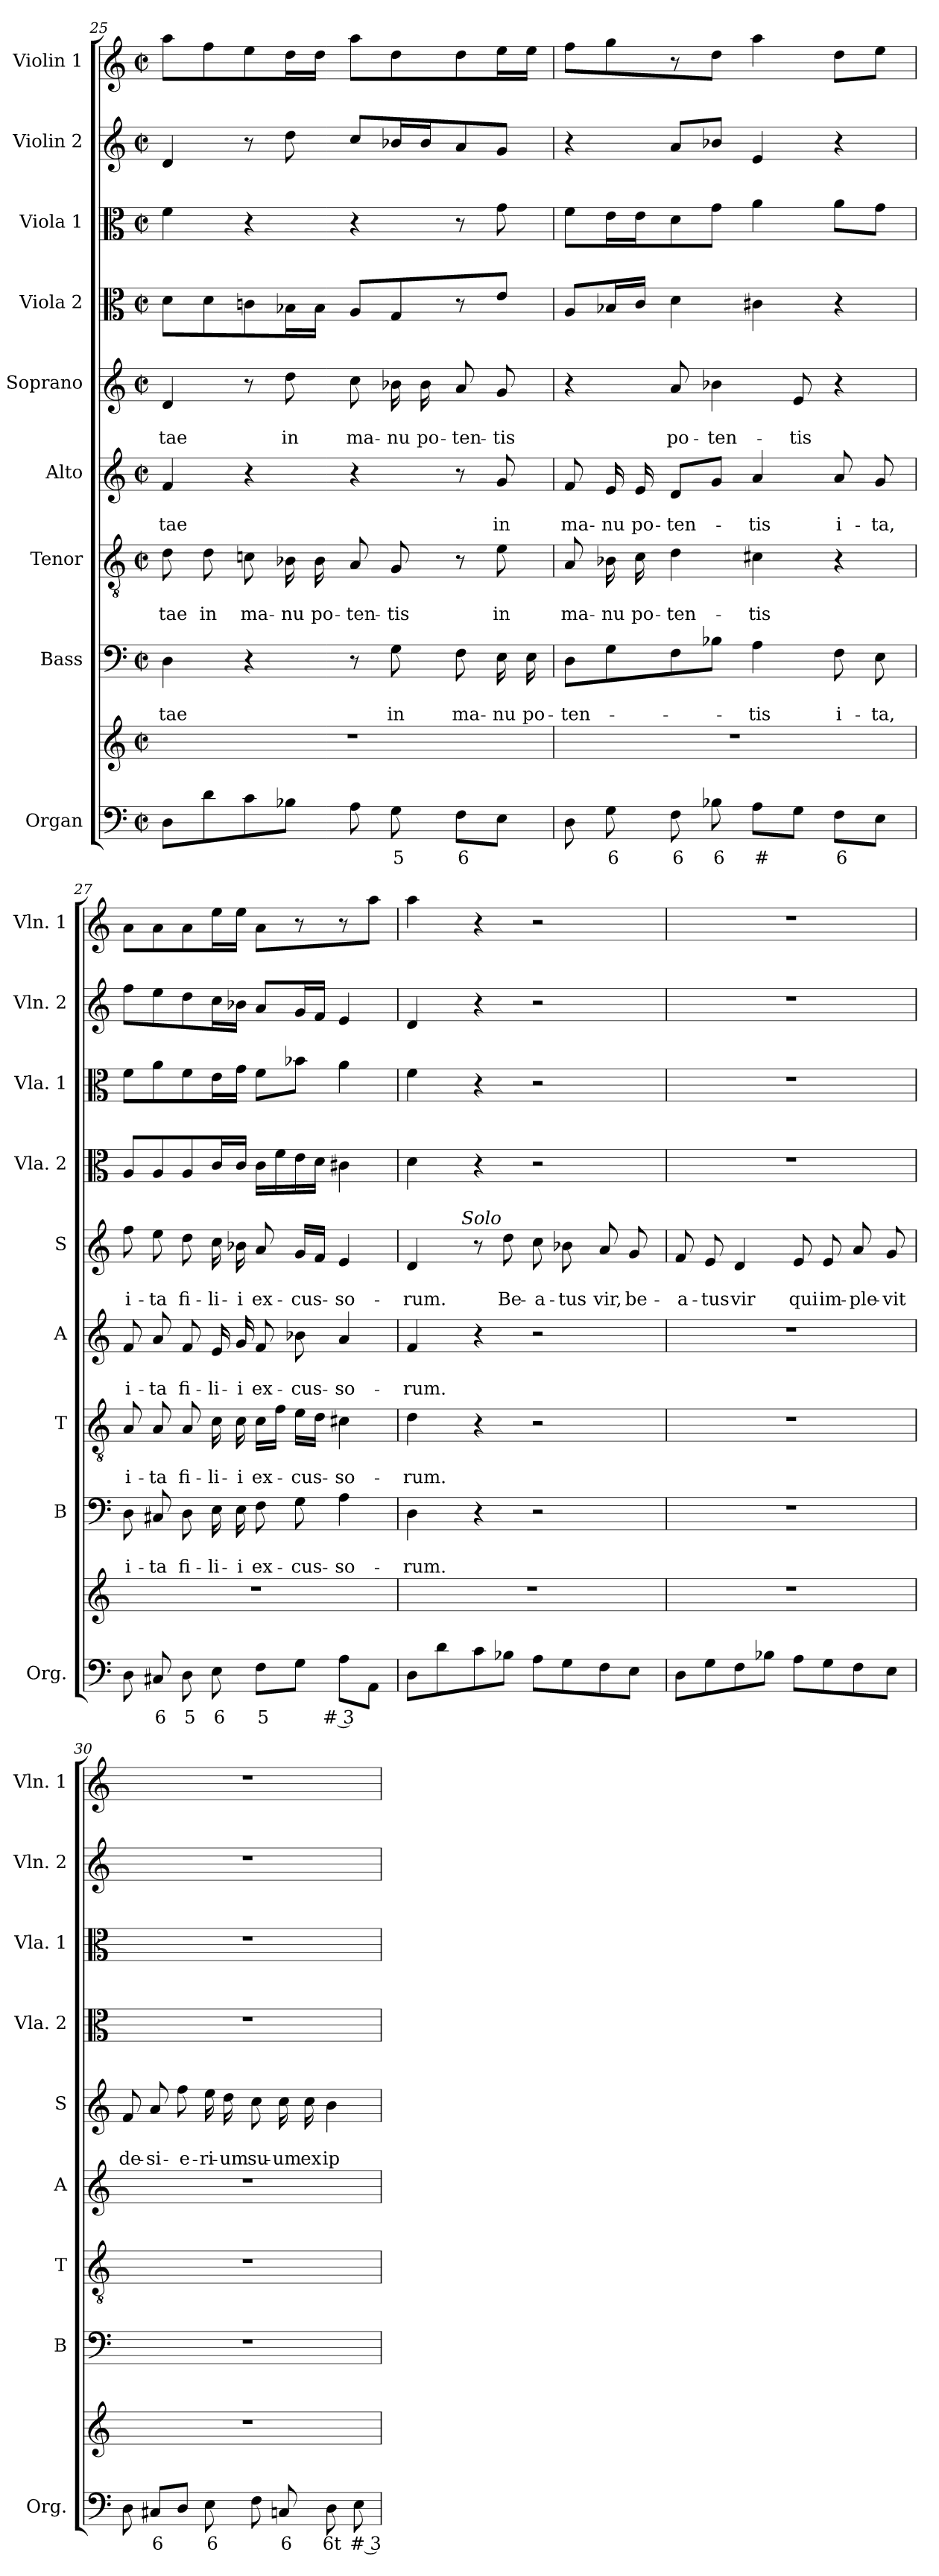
**kern	**text	**kern	**kern	**text	**text	**kern	**text	**text	**kern	**text	**text	**kern	**text	**text	**kern	**kern	**kern	**kern
*part9	*part9	*part9	*part8	*part8	*part8	*part7	*part7	*part7	*part6	*part6	*part6	*part5	*part5	*part5	*part4	*part3	*part2	*part1
*staff10	*staff10	*staff9	*staff8	*staff8	*staff8	*staff7	*staff7	*staff7	*staff6	*staff6	*staff6	*staff5	*staff5	*staff5	*staff4	*staff3	*staff2	*staff1
*I"Organ	*	*	*I"Bass	*	*	*I"Tenor	*	*	*I"Alto	*	*	*I"Soprano	*	*	*I"Viola 2	*I"Viola 1	*I"Violin 2	*I"Violin 1
*I'Org.	*	*	*I'B	*	*	*I'T	*	*	*I'A	*	*	*I'S	*	*	*I'Vla. 2	*I'Vla. 1	*I'Vln. 2	*I'Vln. 1
*clefF4	*	*clefG2	*clefF4	*	*	*clefGv2	*	*	*clefG2	*	*	*clefG2	*	*	*clefC3	*clefC3	*clefG2	*clefG2
*k[]	*	*k[]	*k[]	*	*	*k[]	*	*	*k[]	*	*	*k[]	*	*	*k[]	*k[]	*k[]	*k[]
*C:	*	*C:	*C:	*	*	*C:	*	*	*C:	*	*	*C:	*	*	*C:	*C:	*C:	*C:
*M2/2	*	*M2/2	*M2/2	*	*	*M2/2	*	*	*M2/2	*	*	*M2/2	*	*	*M2/2	*M2/2	*M2/2	*M2/2
*met(c|)	*	*met(c|)	*met(c|)	*	*	*met(c|)	*	*	*met(c|)	*	*	*met(c|)	*	*	*met(c|)	*met(c|)	*met(c|)	*met(c|)
=25	=25	=25	=25	=25	=25	=25	=25	=25	=25	=25	=25	=25	=25	=25	=25	=25	=25	=25
!	!	!	!	!	!LO:LY:b	!	!	!LO:LY:b	!	!	!LO:LY:b	!	!	!LO:LY:b	!	!	!	!
8D\L	.	1r	4D\	.	-tae	8d\	.	-tae	4f/	.	-tae	4d/	.	-tae	8d\L	4f\	4d/	8aa\L
!	!	!	!	!	!	!	!	!LO:LY:b	!	!	!	!	!	!	!	!	!	!
8d\	.	.	.	.	.	8d\	.	in	.	.	.	.	.	.	8d\	.	.	8ff\
!	!	!	!	!	!	!	!	!LO:LY:b	!	!	!	!	!	!	!	!	!	!
8c\	.	.	4r	.	.	8cni\	.	ma-	4r	.	.	8r	.	.	8cni\	4r	8r	8ee\
!	!	!	!	!	!	!	!	!LO:LY:b	!	!	!	!	!	!LO:LY:b	!	!	!	!
8B-X\J	.	.	.	.	.	16B-X\	.	-nu	.	.	.	8dd\	.	in	16B-X\L	.	8dd\	16dd\L
!	!	!	!	!	!	!	!	!LO:LY:b	!	!	!	!	!	!	!	!	!	!
.	.	.	.	.	.	16B-\	.	po-	.	.	.	.	.	.	16B-\JJ	.	.	16dd\JJ
!	!	!	!	!	!	!	!	!LO:LY:b	!	!	!	!	!	!LO:LY:b	!	!	!	!
8A\	.	.	8r	.	.	8A/	.	-ten-	4r	.	.	8cc\	.	ma-	8A/L	4r	8cc/L	8aa\L
!	!LO:LY:b	!	!	!	!LO:LY:b	!	!	!LO:LY:b	!	!	!	!	!	!LO:LY:b	!	!	!	!
8G\	5	.	8G\	.	in	8G/	.	-tis	.	.	.	16b-X\	.	-nu	8G/	.	16b-X/L	8dd\
!	!	!	!	!	!	!	!	!	!	!	!	!	!	!LO:LY:b	!	!	!	!
.	.	.	.	.	.	.	.	.	.	.	.	16b-\	.	po-	.	.	16b-/J	.
!	!LO:LY:b	!	!	!	!LO:LY:b	!	!	!	!	!	!	!	!	!LO:LY:b	!	!	!	!
8F\L	6	.	8F\	.	ma-	8r	.	.	8r	.	.	8a/	.	-ten-	8r	8r	8a/	8dd\
!	!	!	!	!	!LO:LY:b	!	!	!LO:LY:b	!	!	!LO:LY:b	!	!	!LO:LY:b	!	!	!	!
8E\J	.	.	16E\	.	-nu	8e\	.	in	8g/	.	in	8g/	.	-tis	8e/J	8g\	8g/J	16ee\L
!	!	!	!	!	!LO:LY:b	!	!	!	!	!	!	!	!	!	!	!	!	!
.	.	.	16E\	.	po-	.	.	.	.	.	.	.	.	.	.	.	.	16ee\JJ
=26	=26	=26	=26	=26	=26	=26	=26	=26	=26	=26	=26	=26	=26	=26	=26	=26	=26	=26
!	!	!	!	!	!LO:LY:b	!	!	!LO:LY:b	!	!	!LO:LY:b	!	!	!	!	!	!	!
8D\	.	1r	8D\L	.	-ten-	8A/	.	ma-	8f/	.	ma-	4r	.	.	8A/L	8f\L	4r	8ff\L
!	!LO:LY:b	!	!	!	!	!	!	!LO:LY:b	!	!	!LO:LY:b	!	!	!	!	!	!	!
8G\	6	.	8G\	.	.	16B-X\	.	-nu	16e/	.	-nu	.	.	.	16B-X/L	16e\L	.	8gg\
!	!	!	!	!	!	!	!	!LO:LY:b	!	!	!LO:LY:b	!	!	!	!	!	!	!
.	.	.	.	.	.	16c\	.	po-	16e/	.	po-	.	.	.	16c/JJ	16e\J	.	.
!	!LO:LY:b	!	!	!	!	!	!	!LO:LY:b	!	!	!LO:LY:b	!	!	!LO:LY:b	!	!	!	!
8F\	6	.	8F\	.	.	4d\	.	-ten-	8d/L	.	-ten-	8a/	.	po-	4d\	8d\	8a/L	8r
!	!LO:LY:b	!	!	!	!	!	!	!	!	!	!	!	!	!LO:LY:b	!	!	!	!
8B-X\	6	.	8B-X\J	.	.	.	.	.	8g/J	.	.	4b-X\	.	-ten-	.	8g\J	8b-X/J	8dd\J
!	!LO:LY:b	!	!	!	!LO:LY:b	!	!	!LO:LY:b	!	!	!LO:LY:b	!	!	!	!	!	!	!
8A\L	#	.	4A\	.	-tis	4c#X\	.	-tis	4a/	.	-tis	.	.	.	4c#X\	4a\	4e/	4aa\
!	!	!	!	!	!	!	!	!	!	!	!	!	!	!LO:LY:b	!	!	!	!
8G\J	.	.	.	.	.	.	.	.	.	.	.	8e/	.	-tis	.	.	.	.
!	!LO:LY:b	!	!	!	!LO:LY:b	!	!	!	!	!	!LO:LY:b	!	!	!	!	!	!	!
8F\L	6	.	8F\	.	i-	4r	.	.	8a/	.	i-	4r	.	.	4r	8a\L	4r	8dd\L
!	!	!	!	!	!LO:LY:b	!	!	!	!	!	!LO:LY:b	!	!	!	!	!	!	!
8E\J	.	.	8E\	.	-ta,	.	.	.	8g/	.	-ta,	.	.	.	.	8g\J	.	8ee\J
=27	=27	=27	=27	=27	=27	=27	=27	=27	=27	=27	=27	=27	=27	=27	=27	=27	=27	=27
!	!	!	!	!	!LO:LY:b	!	!	!LO:LY:b	!	!	!LO:LY:b	!	!	!LO:LY:b	!	!	!	!
8D\	.	1r	8D\	.	i-	8A/	.	i-	8f/	.	i-	8ff\	.	i-	8A/L	8f\L	8ff\L	8a\L
!	!LO:LY:b	!	!	!	!LO:LY:b	!	!	!LO:LY:b	!	!	!LO:LY:b	!	!	!LO:LY:b	!	!	!	!
8C#X/	6	.	8C#X/	.	-ta	8A/	.	-ta	8a/	.	-ta	8ee\	.	-ta	8A/	8a\	8ee\	8a\
!	!LO:LY:b	!	!	!	!LO:LY:b	!	!	!LO:LY:b	!	!	!LO:LY:b	!	!	!LO:LY:b	!	!	!	!
8D\	5	.	8D\	.	fi-	8A/	.	fi-	8f/	.	fi-	8dd\	.	fi-	8A/	8f\	8dd\	8a\
!	!LO:LY:b	!	!	!	!LO:LY:b	!	!	!LO:LY:b	!	!	!LO:LY:b	!	!	!LO:LY:b	!	!	!	!
8E\	6	.	16E\	.	-li-	16c\	.	-li-	16e/	.	-li-	16cc\	.	-li-	16c/L	16e\L	16cc\L	16ee\L
!	!	!	!	!	!LO:LY:b	!	!	!LO:LY:b	!	!	!LO:LY:b	!	!	!LO:LY:b	!	!	!	!
.	.	.	16E\	.	-i	16c\	.	-i	16g/	.	-i	16b-X\	.	-i	16c/JJ	16g\JJ	16b-X\JJ	16ee\JJ
!	!LO:LY:b	!	!	!	!LO:LY:b	!	!	!LO:LY:b	!	!	!LO:LY:b	!	!	!LO:LY:b	!	!	!	!
8F\L	5	.	8F\	.	ex-	16c\LL	.	ex-	8f/	.	ex-	8a/	.	ex-	16c\LL	8f\L	8a/L	8a\L
.	.	.	.	.	.	16f\JJ	.	.	.	.	.	.	.	.	16f\	.	.	.
!	!	!	!	!	!LO:LY:b	!	!	!LO:LY:b	!	!	!LO:LY:b	!	!	!LO:LY:b	!	!	!	!
8G\J	.	.	8G\	.	-cus-	16e\LL	.	-cus-	8b-X\	.	-cus-	16g/LL	.	-cus-	16e\	8b-X\J	16g/L	8r
.	.	.	.	.	.	16d\JJ	.	.	.	.	.	16f/JJ	.	.	16d\JJ	.	16f/JJ	.
!	!LO:LY:b	!	!	!	!LO:LY:b	!	!	!LO:LY:b	!	!	!LO:LY:b	!	!	!LO:LY:b	!	!	!	!
8A\L	# 3	.	4A\	.	-so-	4c#X\	.	-so-	4a/	.	-so-	4e/	.	-so-	4c#X\	4a\	4e/	8r
8AA\J	.	.	.	.	.	.	.	.	.	.	.	.	.	.	.	.	.	8aa\J
=28	=28	=28	=28	=28	=28	=28	=28	=28	=28	=28	=28	=28	=28	=28	=28	=28	=28	=28
!	!	!	!	!	!LO:LY:b	!	!	!LO:LY:b	!	!	!LO:LY:b	!	!	!LO:LY:b	!	!	!	!
*	*	*	*	*	*	*	*	*	*	*	*	*^	*	*	*	*	*	*
8D\L	.	1r	4D\	.	-rum.	4d\	.	-rum.	4f/	.	-rum.	4d/	8..ryy	.	-rum.	4d\	4f\	4d/	4aa\
8d\	.	.	.	.	.	.	.	.	.	.	.	.	.	.	.	.	.	.	.
!	!	!	!	!	!	!	!	!	!	!	!	!	!LO:TX:a:i:t=Solo	!	!	!	!	!	!
.	.	.	.	.	.	.	.	.	.	.	.	.	2ryy	.	.	.	.	.	.
8c\	.	.	4r	.	.	4r	.	.	4r	.	.	8r	.	.	.	4r	4r	4r	4r
!	!	!	!	!	!	!	!	!	!	!	!	!	!	!	!LO:LY:b	!	!	!	!
8B-X\J	.	.	.	.	.	.	.	.	.	.	.	8dd\	.	.	Be-	.	.	.	.
!	!	!	!	!	!	!	!	!	!	!	!	!	!	!	!LO:LY:b	!	!	!	!
8A\L	.	.	2r	.	.	2r	.	.	2r	.	.	8cc\	.	.	-a-	2r	2r	2r	2r
!	!	!	!	!	!	!	!	!	!	!	!	!	!	!	!LO:LY:b	!	!	!	!
8G\	.	.	.	.	.	.	.	.	.	.	.	8b-X\	.	.	-tus	.	.	.	.
.	.	.	.	.	.	.	.	.	.	.	.	.	4ryy	.	.	.	.	.	.
!	!	!	!	!	!	!	!	!	!	!	!	!	!	!	!LO:LY:b	!	!	!	!
8F\	.	.	.	.	.	.	.	.	.	.	.	8a/	.	.	vir,	.	.	.	.
!	!	!	!	!	!	!	!	!	!	!	!	!	!	!	!LO:LY:b	!	!	!	!
8E\J	.	.	.	.	.	.	.	.	.	.	.	8g/	.	.	be-	.	.	.	.
.	.	.	.	.	.	.	.	.	.	.	.	.	32ryy	.	.	.	.	.	.
!!LO:LB:g=z
=29	=29	=29	=29	=29	=29	=29	=29	=29	=29	=29	=29	=29	=29	=29	=29	=29	=29	=29	=29
!	!	!	!	!	!	!	!	!	!	!	!	!	!	!	!LO:LY:b	!	!	!	!
*	*	*	*	*	*	*	*	*	*	*	*	*v	*v	*	*	*	*	*	*
8D\L	.	1r	1r	.	.	1r	.	.	1r	.	.	8f/	.	-a-	1r	1r	1r	1r
!	!	!	!	!	!	!	!	!	!	!	!	!	!	!LO:LY:b	!	!	!	!
8G\	.	.	.	.	.	.	.	.	.	.	.	8e/	.	-tus	.	.	.	.
!	!	!	!	!	!	!	!	!	!	!	!	!	!	!LO:LY:b	!	!	!	!
8F\	.	.	.	.	.	.	.	.	.	.	.	4d/	.	vir	.	.	.	.
8B-X\J	.	.	.	.	.	.	.	.	.	.	.	.	.	.	.	.	.	.
!	!	!	!	!	!	!	!	!	!	!	!	!	!	!LO:LY:b	!	!	!	!
8A\L	.	.	.	.	.	.	.	.	.	.	.	8e/	.	qui	.	.	.	.
!	!	!	!	!	!	!	!	!	!	!	!	!	!	!LO:LY:b	!	!	!	!
8G\	.	.	.	.	.	.	.	.	.	.	.	8e/	.	im-	.	.	.	.
!	!	!	!	!	!	!	!	!	!	!	!	!	!	!LO:LY:b	!	!	!	!
8F\	.	.	.	.	.	.	.	.	.	.	.	8a/	.	-ple-	.	.	.	.
!	!	!	!	!	!	!	!	!	!	!	!	!	!	!LO:LY:b	!	!	!	!
8E\J	.	.	.	.	.	.	.	.	.	.	.	8g/	.	-vit	.	.	.	.
=30	=30	=30	=30	=30	=30	=30	=30	=30	=30	=30	=30	=30	=30	=30	=30	=30	=30	=30
!	!	!	!	!	!	!	!	!	!	!	!	!	!	!LO:LY:b	!	!	!	!
8D\	.	1r	1r	.	.	1r	.	.	1r	.	.	8f/	.	de-	1r	1r	1r	1r
!	!LO:LY:b	!	!	!	!	!	!	!	!	!	!	!	!	!LO:LY:b	!	!	!	!
8C#X/L	6	.	.	.	.	.	.	.	.	.	.	8a/	.	-si-	.	.	.	.
!	!	!	!	!	!	!	!	!	!	!	!	!	!	!LO:LY:b	!	!	!	!
8D/J	.	.	.	.	.	.	.	.	.	.	.	8ff\	.	-e-	.	.	.	.
!	!LO:LY:b	!	!	!	!	!	!	!	!	!	!	!	!	!LO:LY:b	!	!	!	!
8E\	6	.	.	.	.	.	.	.	.	.	.	16ee\	.	-ri-	.	.	.	.
!	!	!	!	!	!	!	!	!	!	!	!	!	!	!LO:LY:b	!	!	!	!
.	.	.	.	.	.	.	.	.	.	.	.	16dd\	.	-um	.	.	.	.
!	!	!	!	!	!	!	!	!	!	!	!	!	!	!LO:LY:b	!	!	!	!
8F\	.	.	.	.	.	.	.	.	.	.	.	8cc\	.	su-	.	.	.	.
!	!LO:LY:b	!	!	!	!	!	!	!	!	!	!	!	!	!LO:LY:b	!	!	!	!
8Cn/	6	.	.	.	.	.	.	.	.	.	.	16cc\	.	-um	.	.	.	.
!	!	!	!	!	!	!	!	!	!	!	!	!	!	!LO:LY:b	!	!	!	!
.	.	.	.	.	.	.	.	.	.	.	.	16cc\	.	ex	.	.	.	.
!	!LO:LY:b	!	!	!	!	!	!	!	!	!	!	!	!	!LO:LY:b	!	!	!	!
8D\	6t	.	.	.	.	.	.	.	.	.	.	4b\	.	ip-	.	.	.	.
!	!LO:LY:b	!	!	!	!	!	!	!	!	!	!	!	!	!	!	!	!	!
8E\	# 3	.	.	.	.	.	.	.	.	.	.	.	.	.	.	.	.	.
=	=	=	=	=	=	=	=	=	=	=	=	=	=	=	=	=	=	=
*-	*-	*-	*-	*-	*-	*-	*-	*-	*-	*-	*-	*-	*-	*-	*-	*-	*-	*-
